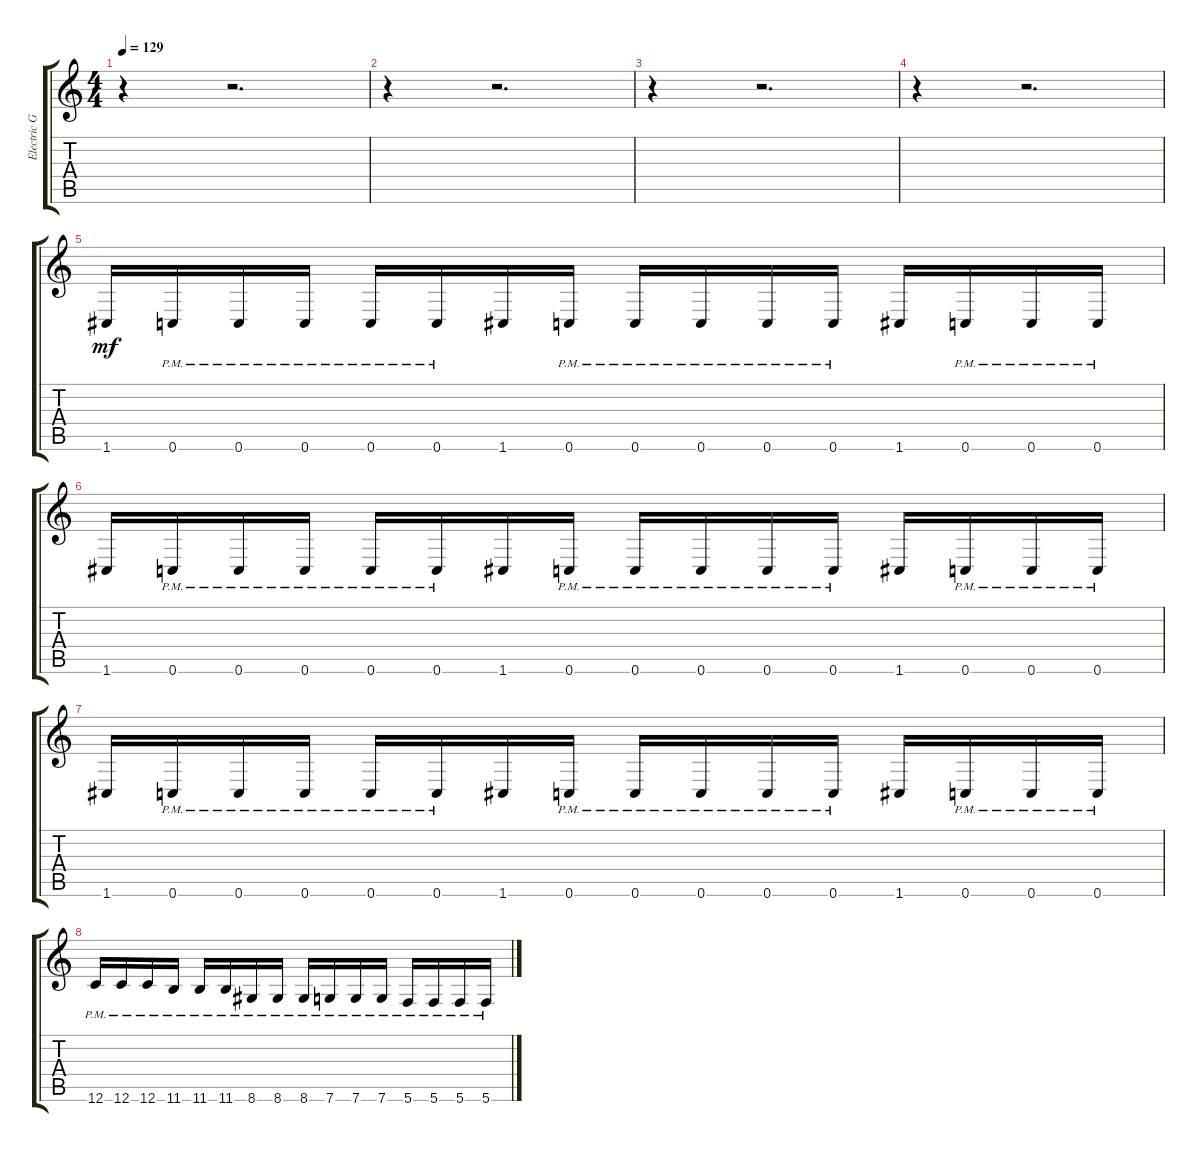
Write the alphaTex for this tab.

\track ("Electric Guitar" "Electric G") {instrument distortionguitar}
\staff {score tabs}
\tuning (D4 A3 F3 C3 G2 C2) {hide}
\ts (4 4)
\tempo 129
\clef g2
\ks c
r.4{dy mf instrument distortionguitar} r.2{d} |
r.4 r.2{d} |
r.4 r.2{d} |
r.4 r.2{d} |
1.6.16 0.6{pm}.16 0.6{pm}.16 0.6{pm}.16 0.6{pm}.16 0.6{pm}.16 1.6.16 0.6{pm}.16 0.6{pm}.16 0.6{pm}.16 0.6{pm}.16 0.6{pm}.16 1.6.16 0.6{pm}.16 0.6{pm}.16 0.6{pm}.16 |
1.6.16 0.6{pm}.16 0.6{pm}.16 0.6{pm}.16 0.6{pm}.16 0.6{pm}.16 1.6.16 0.6{pm}.16 0.6{pm}.16 0.6{pm}.16 0.6{pm}.16 0.6{pm}.16 1.6.16 0.6{pm}.16 0.6{pm}.16 0.6{pm}.16 |
1.6.16 0.6{pm}.16 0.6{pm}.16 0.6{pm}.16 0.6{pm}.16 0.6{pm}.16 1.6.16 0.6{pm}.16 0.6{pm}.16 0.6{pm}.16 0.6{pm}.16 0.6{pm}.16 1.6.16 0.6{pm}.16 0.6{pm}.16 0.6{pm}.16 |
12.6{pm}.16 12.6{pm}.16 12.6{pm}.16 11.6{pm}.16 11.6{pm}.16 11.6{pm}.16 8.6{pm}.16 8.6{pm}.16 8.6{pm}.16 7.6{pm}.16 7.6{pm}.16 7.6{pm}.16 5.6{pm}.16 5.6{pm}.16 5.6{pm}.16 5.6{pm}.16
